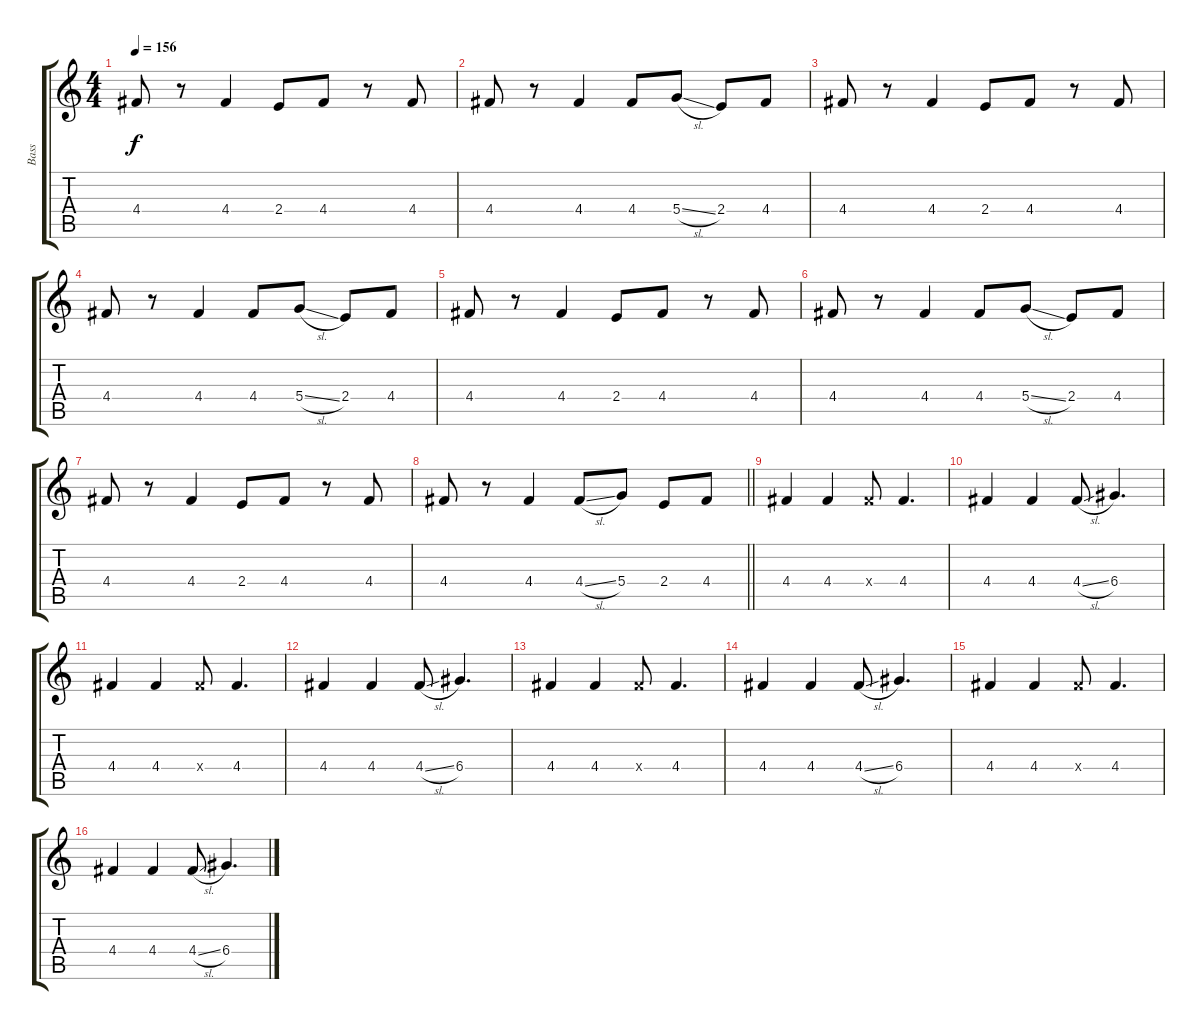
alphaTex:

\track ("Bass" "Bass") {instrument electricbassfinger}
\staff {score tabs}
\tuning (E4 B3 G3 D3 A2 E2) {hide}
\ts (4 4)
\tempo 156
\clef g2
\ks c
4.4.8{dy f} r.8 4.4.4 2.4.8 4.4.8 r.8 4.4.8 |
4.4.8 r.8 4.4.4 4.4.8 5.4{sl}.8 2.4.8 4.4.8 |
4.4.8 r.8 4.4.4 2.4.8 4.4.8 r.8 4.4.8 |
4.4.8 r.8 4.4.4 4.4.8 5.4{sl}.8 2.4.8 4.4.8 |
4.4.8 r.8 4.4.4 2.4.8 4.4.8 r.8 4.4.8 |
4.4.8 r.8 4.4.4 4.4.8 5.4{sl}.8 2.4.8 4.4.8 |
4.4.8 r.8 4.4.4 2.4.8 4.4.8 r.8 4.4.8 |
\barLineRight lightlight
4.4.8 r.8 4.4.4 4.4{sl}.8 5.4.8 2.4.8 4.4.8 |
4.4.4 4.4.4 4.4{x}.8 4.4.4{d} |
4.4.4 4.4.4 4.4{sl}.8 6.4.4{d} |
4.4.4 4.4.4 4.4{x}.8 4.4.4{d} |
4.4.4 4.4.4 4.4{sl}.8 6.4.4{d} |
4.4.4 4.4.4 4.4{x}.8 4.4.4{d} |
4.4.4 4.4.4 4.4{sl}.8 6.4.4{d} |
4.4.4 4.4.4 4.4{x}.8 4.4.4{d} |
4.4.4 4.4.4 4.4{sl}.8 6.4.4{d}
